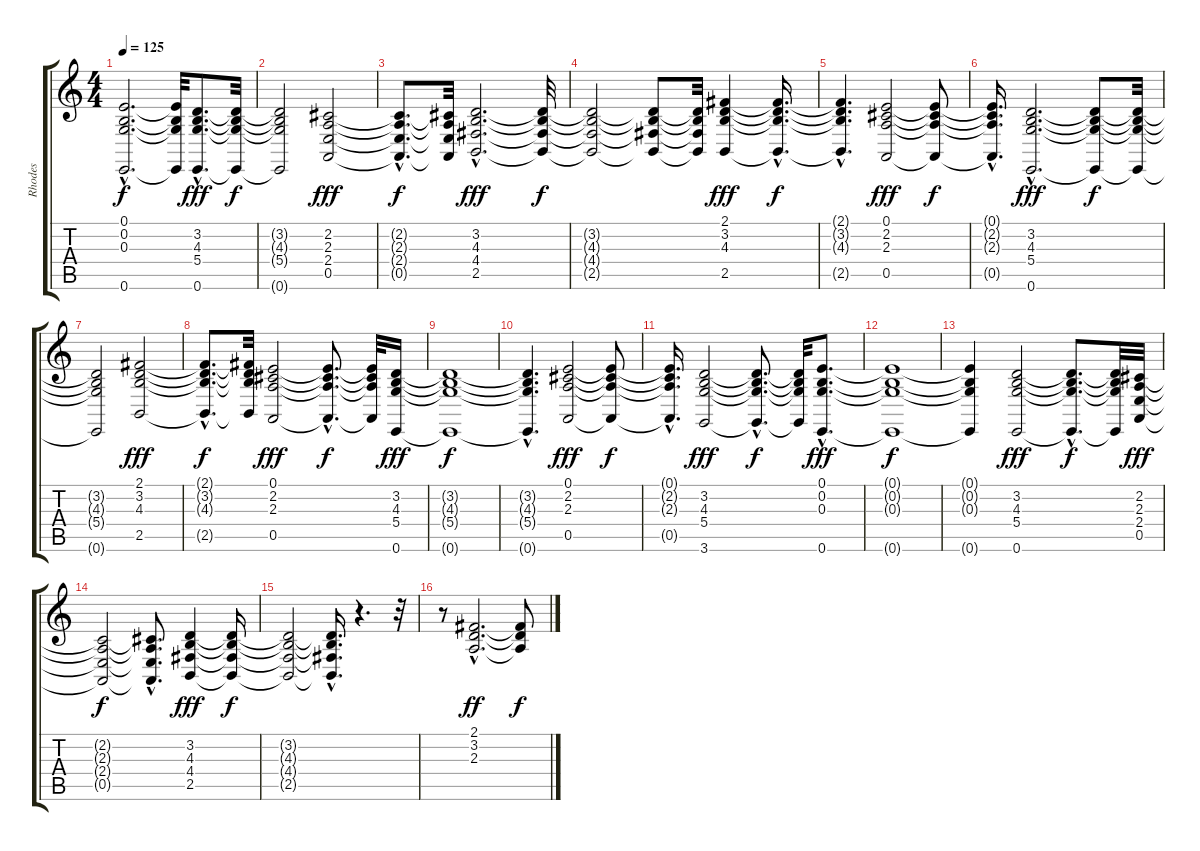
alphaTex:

\track ("Rhodes" "Rhodes") {instrument electricpiano1}
\staff {score tabs}
\tuning (E4 B3 G3 D3 A2 E2) {hide}
\ts (4 4)
\tempo 125
\clef g2
\ks c
(0.1{hac t} 0.2{hac t} 0.3{hac t} 0.6{hac t}).2{d dy f} (0.1{t} 0.2{t} 0.3{t} 0.6{t}).32 (3.2{hac} 4.3{hac} 5.4{hac} 0.6{hac}).8{d dy fff} (3.2{t} 4.3{t} 5.4{t} 0.6{t}).32{dy f} |
(3.2{t} 4.3{t} 5.4{t} 0.6{t}).2 (2.2 2.3 2.4 0.5).2{dy fff} |
(2.2{hac t} 2.3{hac t} 2.4{hac t} 0.5{hac t}).8{d dy f} (2.2{t} 2.3{t} 2.4{t} 0.5{t}).32 (3.2{hac} 4.3{hac} 4.4{hac} 2.5{hac}).2{d dy fff} (3.2{t} 4.3{t} 4.4{t} 2.5{t}).32{dy f} |
(3.2{t} 4.3{t} 4.4{t} 2.5{t}).2 (3.2{t} 4.3{t} 4.4{t} 2.5{t}).8 (3.2{t} 4.3{t} 4.4{t} 2.5{t}).32 (2.1 3.2 4.3 2.5).4{dy fff} (2.1{hac t} 3.2{hac t} 4.3{hac t} 2.5{hac t}).16{d dy f} |
(2.1{hac t} 3.2{hac t} 4.3{hac t} 2.5{hac t}).4{d} (0.1 2.2 2.3 0.5).2{dy fff} (0.1{t} 2.2{t} 2.3{t} 0.5{t}).8{dy f} |
(0.1{hac t} 2.2{hac t} 2.3{hac t} 0.5{hac t}).16{d} (3.2{hac} 4.3{hac} 5.4{hac} 0.6{hac}).2{d dy fff} (3.2{t} 4.3{t} 5.4{t} 0.6{t}).8{dy f} (3.2{t} 4.3{t} 5.4{t} 0.6{t}).32 |
(3.2{t} 4.3{t} 5.4{t} 0.6{t}).2 (2.1 3.2 4.3 2.5).2{dy fff} |
(2.1{hac t} 3.2{hac t} 4.3{hac t} 2.5{hac t}).8{d dy f} (2.1{t} 3.2{t} 4.3{t} 2.5{t}).32 (0.1 2.2 2.3 0.5).2{dy fff} (0.1{hac t} 2.2{hac t} 2.3{hac t} 0.5{hac t}).8{d dy f} (0.1{t} 2.2{t} 2.3{t} 0.5{t}).32 (3.2 4.3 5.4 0.6).16{dy fff} |
(3.2{t} 4.3{t} 5.4{t} 0.6{t}).1{dy f} |
(3.2{hac t} 4.3{hac t} 5.4{hac t} 0.6{hac t}).4{d} (0.1 2.2 2.3 0.5).2{dy fff} (0.1{t} 2.2{t} 2.3{t} 0.5{t}).8{dy f} |
(0.1{hac t} 2.2{hac t} 2.3{hac t} 0.5{hac t}).16{d} (3.2 4.3 5.4 3.6).2{dy fff} (3.2{hac t} 4.3{hac t} 5.4{hac t} 3.6{hac t}).8{d dy f} (3.2{t} 4.3{t} 5.4{t} 3.6{t}).32 (0.1{hac} 0.2{hac} 0.3{hac} 0.6{hac}).8{d dy fff} |
(0.1{t} 0.2{t} 0.3{t} 0.6{t}).1{dy f} |
(0.1{t} 0.2{t} 0.3{t} 0.6{t}).4 (3.2 4.3 5.4 0.6).2{dy fff} (3.2{hac t} 4.3{hac t} 5.4{hac t} 0.6{hac t}).8{d dy f} (3.2{t} 4.3{t} 5.4{t} 0.6{t}).32 (2.2 2.3 2.4 0.5).32{dy fff} |
(2.2{t} 2.3{t} 2.4{t} 0.5{t}).2{dy f} (2.2{hac t} 2.3{hac t} 2.4{hac t} 0.5{hac t}).8{d} (3.2 4.3 4.4 2.5).4{dy fff} (3.2{t} 4.3{t} 4.4{t} 2.5{t}).16{dy f} |
(3.2{t} 4.3{t} 4.4{t} 2.5{t}).2 (3.2{hac t} 4.3{hac t} 4.4{hac t} 2.5{hac t}).16{d} r.4{d} r.32 |
r.8 (2.1{hac} 3.2{hac} 2.3{hac}).2{d dy ff} (2.1{t} 3.2{t} 2.3{t}).8{dy f}
